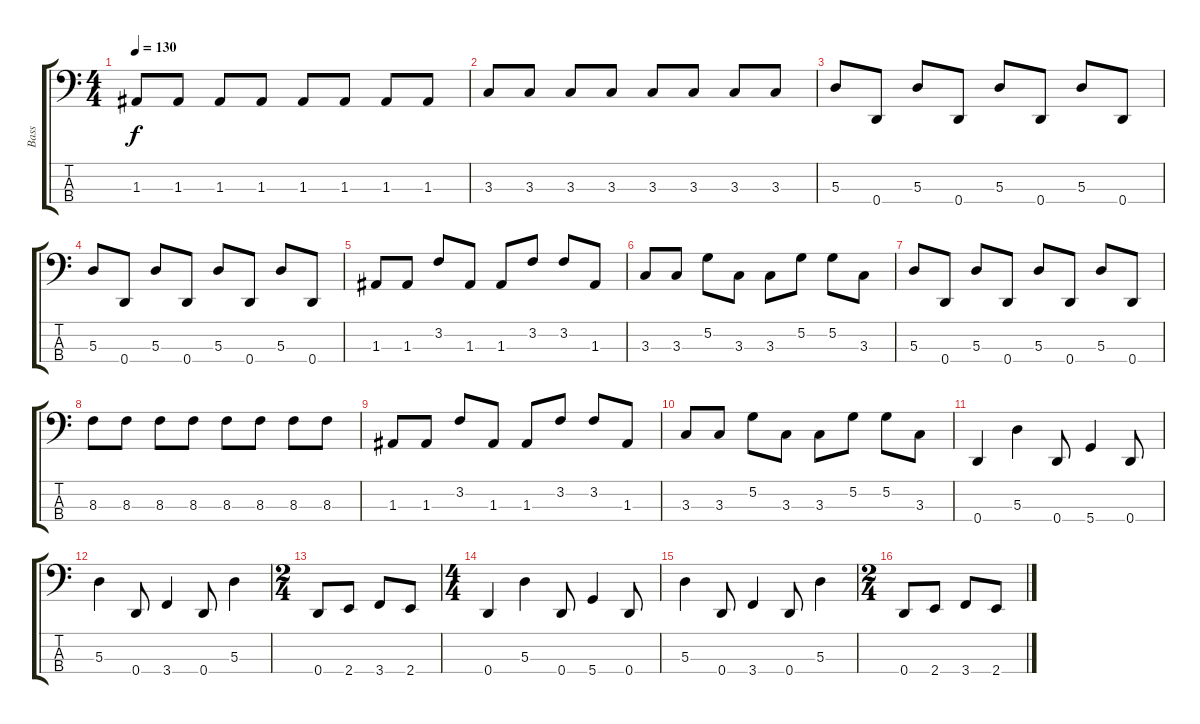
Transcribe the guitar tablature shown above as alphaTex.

\track ("Bass" "Bass") {instrument electricbassfinger}
\staff {score tabs}
\tuning (G2 D2 A1 D1) {hide}
\ts (4 4)
\tempo 130
\clef f4
\ks c
1.3.8{dy f} 1.3.8 1.3.8 1.3.8 1.3.8 1.3.8 1.3.8 1.3.8 |
3.3.8 3.3.8 3.3.8 3.3.8 3.3.8 3.3.8 3.3.8 3.3.8 |
5.3.8 0.4.8 5.3.8 0.4.8 5.3.8 0.4.8 5.3.8 0.4.8 |
5.3.8 0.4.8 5.3.8 0.4.8 5.3.8 0.4.8 5.3.8 0.4.8 |
1.3.8 1.3.8 3.2.8 1.3.8 1.3.8 3.2.8 3.2.8 1.3.8 |
3.3.8 3.3.8 5.2.8 3.3.8 3.3.8 5.2.8 5.2.8 3.3.8 |
5.3.8 0.4.8 5.3.8 0.4.8 5.3.8 0.4.8 5.3.8 0.4.8 |
8.3.8 8.3.8 8.3.8 8.3.8 8.3.8 8.3.8 8.3.8 8.3.8 |
1.3.8 1.3.8 3.2.8 1.3.8 1.3.8 3.2.8 3.2.8 1.3.8 |
3.3.8 3.3.8 5.2.8 3.3.8 3.3.8 5.2.8 5.2.8 3.3.8 |
0.4.4 5.3.4 0.4.8 5.4.4 0.4.8 |
5.3.4 0.4.8 3.4.4 0.4.8 5.3.4 |
\ts (2 4)
0.4.8 2.4.8 3.4.8 2.4.8 |
\ts (4 4)
0.4.4 5.3.4 0.4.8 5.4.4 0.4.8 |
5.3.4 0.4.8 3.4.4 0.4.8 5.3.4 |
\ts (2 4)
0.4.8 2.4.8 3.4.8 2.4.8
